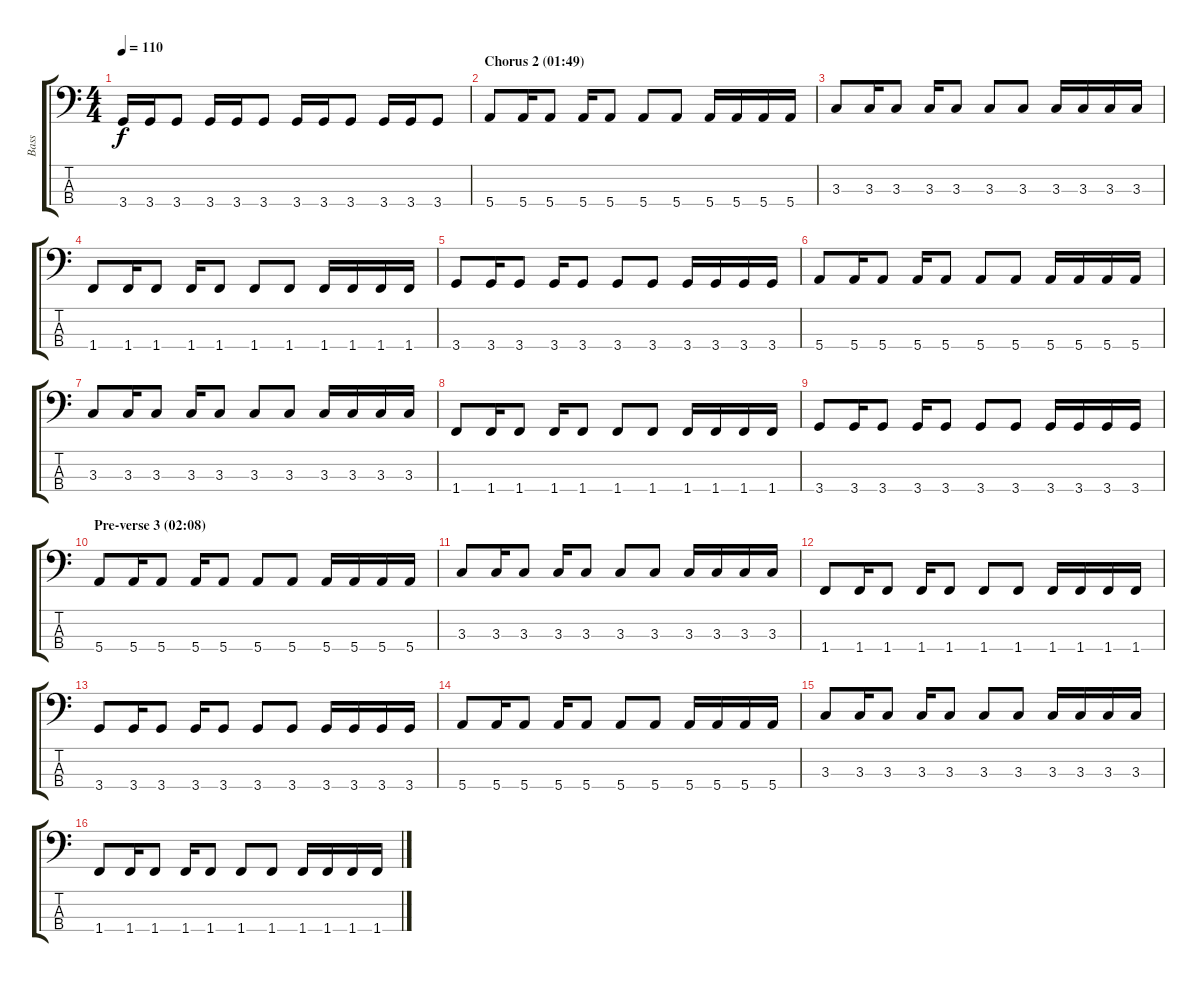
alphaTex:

\track ("Bass" "Bass") {instrument electricbassfinger}
\staff {score tabs}
\tuning (G2 D2 A1 E1) {hide}
\ts (4 4)
\tempo 110
\clef f4
\ks c
3.4.16{dy f} 3.4.16 3.4.8 3.4.16 3.4.16 3.4.8 3.4.16 3.4.16 3.4.8 3.4.16 3.4.16 3.4.8 |
\section ("" "Chorus 2 (01:49)")
5.4.8 5.4.16 5.4.8 5.4.16 5.4.8 5.4.8 5.4.8 5.4.16 5.4.16 5.4.16 5.4.16 |
3.3.8 3.3.16 3.3.8 3.3.16 3.3.8 3.3.8 3.3.8 3.3.16 3.3.16 3.3.16 3.3.16 |
1.4.8 1.4.16 1.4.8 1.4.16 1.4.8 1.4.8 1.4.8 1.4.16 1.4.16 1.4.16 1.4.16 |
3.4.8 3.4.16 3.4.8 3.4.16 3.4.8 3.4.8 3.4.8 3.4.16 3.4.16 3.4.16 3.4.16 |
5.4.8 5.4.16 5.4.8 5.4.16 5.4.8 5.4.8 5.4.8 5.4.16 5.4.16 5.4.16 5.4.16 |
3.3.8 3.3.16 3.3.8 3.3.16 3.3.8 3.3.8 3.3.8 3.3.16 3.3.16 3.3.16 3.3.16 |
1.4.8 1.4.16 1.4.8 1.4.16 1.4.8 1.4.8 1.4.8 1.4.16 1.4.16 1.4.16 1.4.16 |
3.4.8 3.4.16 3.4.8 3.4.16 3.4.8 3.4.8 3.4.8 3.4.16 3.4.16 3.4.16 3.4.16 |
\section ("" "Pre-verse 3 (02:08)")
5.4.8 5.4.16 5.4.8 5.4.16 5.4.8 5.4.8 5.4.8 5.4.16 5.4.16 5.4.16 5.4.16 |
3.3.8 3.3.16 3.3.8 3.3.16 3.3.8 3.3.8 3.3.8 3.3.16 3.3.16 3.3.16 3.3.16 |
1.4.8 1.4.16 1.4.8 1.4.16 1.4.8 1.4.8 1.4.8 1.4.16 1.4.16 1.4.16 1.4.16 |
3.4.8 3.4.16 3.4.8 3.4.16 3.4.8 3.4.8 3.4.8 3.4.16 3.4.16 3.4.16 3.4.16 |
5.4.8 5.4.16 5.4.8 5.4.16 5.4.8 5.4.8 5.4.8 5.4.16 5.4.16 5.4.16 5.4.16 |
3.3.8 3.3.16 3.3.8 3.3.16 3.3.8 3.3.8 3.3.8 3.3.16 3.3.16 3.3.16 3.3.16 |
1.4.8 1.4.16 1.4.8 1.4.16 1.4.8 1.4.8 1.4.8 1.4.16 1.4.16 1.4.16 1.4.16
